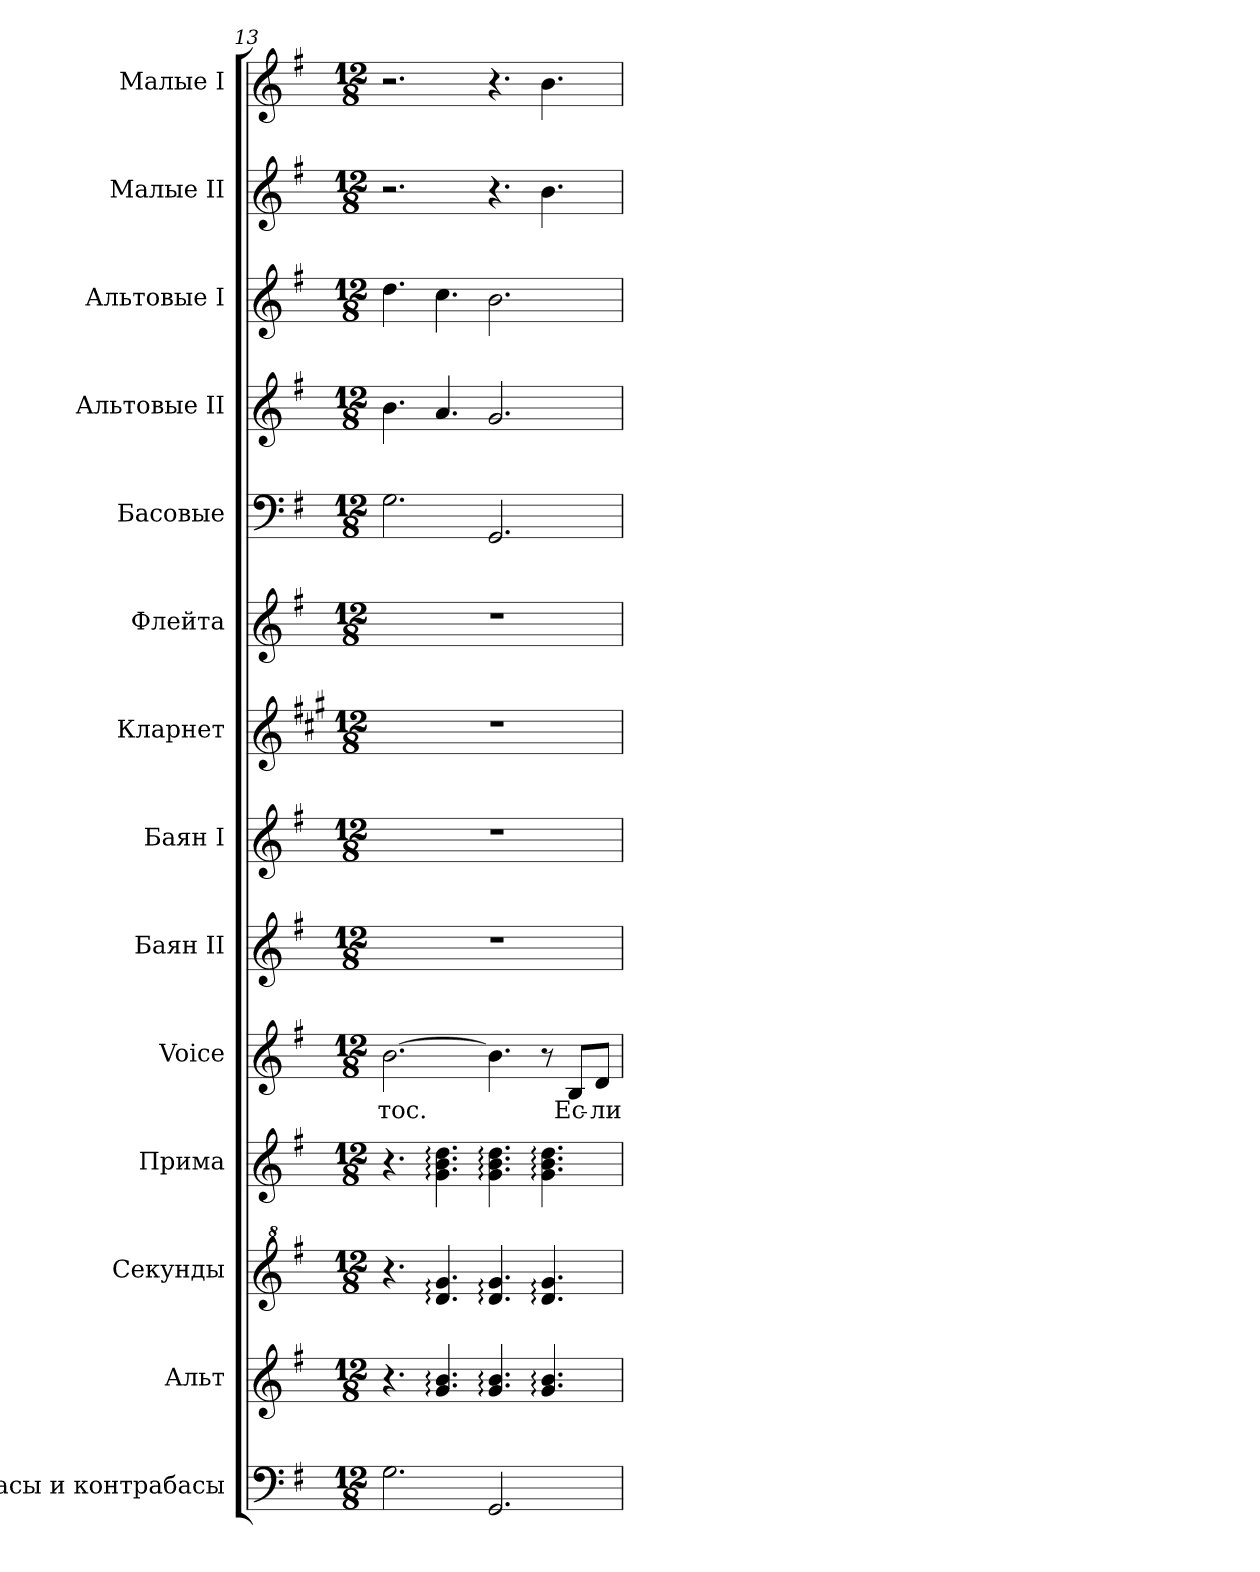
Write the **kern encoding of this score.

**kern	**kern	**kern	**kern	**kern	**text	**kern	**kern	**kern	**kern	**kern	**kern	**kern	**kern	**kern
*part14	*part13	*part12	*part11	*part10	*part10	*part9	*part8	*part7	*part6	*part5	*part4	*part3	*part2	*part1
*staff14	*staff13	*staff12	*staff11	*staff10	*staff10	*staff9	*staff8	*staff7	*staff6	*staff5	*staff4	*staff3	*staff2	*staff1
*I"Басы и контрабасы	*I"Альт	*I"Секунды	*I"Прима	*I"Voice	*	*I"Баян II	*I"Баян I	*I"Кларнет	*I"Флейта	*I"Басовые	*I"Альтовые II	*I"Альтовые I	*I"Малые II	*I"Малые I
*	*	*	*	*I'Voice	*	*	*	*	*	*	*	*	*	*
*clefF4	*clefG2	*clefG^2	*clefG2	*clefG2	*	*clefG2	*clefG2	*clefG2	*clefG2	*clefF4	*clefG2	*clefG2	*clefG2	*clefG2
*ITrd7c12	*ITrd7c12	*ITrd7c12	*ITrd7c12	*	*	*	*	*ITrd1c2	*	*	*	*	*	*
*k[f#]	*k[f#]	*k[f#]	*k[f#]	*k[f#]	*	*k[f#]	*k[f#]	*k[f#]	*k[f#]	*k[f#]	*k[f#]	*k[f#]	*k[f#]	*k[f#]
*G:	*G:	*G:	*G:	*G:	*	*G:	*G:	*G:	*G:	*G:	*G:	*G:	*G:	*G:
*M12/8	*M12/8	*M12/8	*M12/8	*M12/8	*	*M12/8	*M12/8	*M12/8	*M12/8	*M12/8	*M12/8	*M12/8	*M12/8	*M12/8
=13	=13	=13	=13	=13	=13	=13	=13	=13	=13	=13	=13	=13	=13	=13
!	!	!	!	!	!LO:LY:b:color=#000000	!LO:N:vis=1	!LO:N:vis=1	!LO:N:vis=1	!LO:N:vis=1	!	!	!	!	!
2.GGi\	4.r	4.r	4.r	[>2.bi\	-тос.	1.r	1.r	1.r	1.r	2.Gi\	4.bi\	4.ddi\	2.r	2.r
.	4.Gi/: 4.Bi:	4.di/: 4.gi:	4.Gi\: 4.Bi: 4.di:	.	.	.	.	.	.	.	4.ai/	4.cci\	.	.
2.GGGi/	4.Gi/: 4.Bi:	4.di/: 4.gi:	4.Gi\: 4.Bi: 4.di:	4.bi\]	.	.	.	.	.	2.GGi/	2.gi/	2.bi\	4.r	4.r
.	4.Gi/: 4.Bi:	4.di/: 4.gi:	4.Gi\: 4.Bi: 4.di:	8r	.	.	.	.	.	.	.	.	4.bi\	4.bi\
!	!	!	!	!	!LO:LY:b:color=#000000	!	!	!	!	!	!	!	!	!
.	.	.	.	8Bi/L	Ес-	.	.	.	.	.	.	.	.	.
!	!	!	!	!	!LO:LY:b:color=#000000	!	!	!	!	!	!	!	!	!
.	.	.	.	8di/J	-ли	.	.	.	.	.	.	.	.	.
=	=	=	=	=	=	=	=	=	=	=	=	=	=	=
*-	*-	*-	*-	*-	*-	*-	*-	*-	*-	*-	*-	*-	*-	*-
